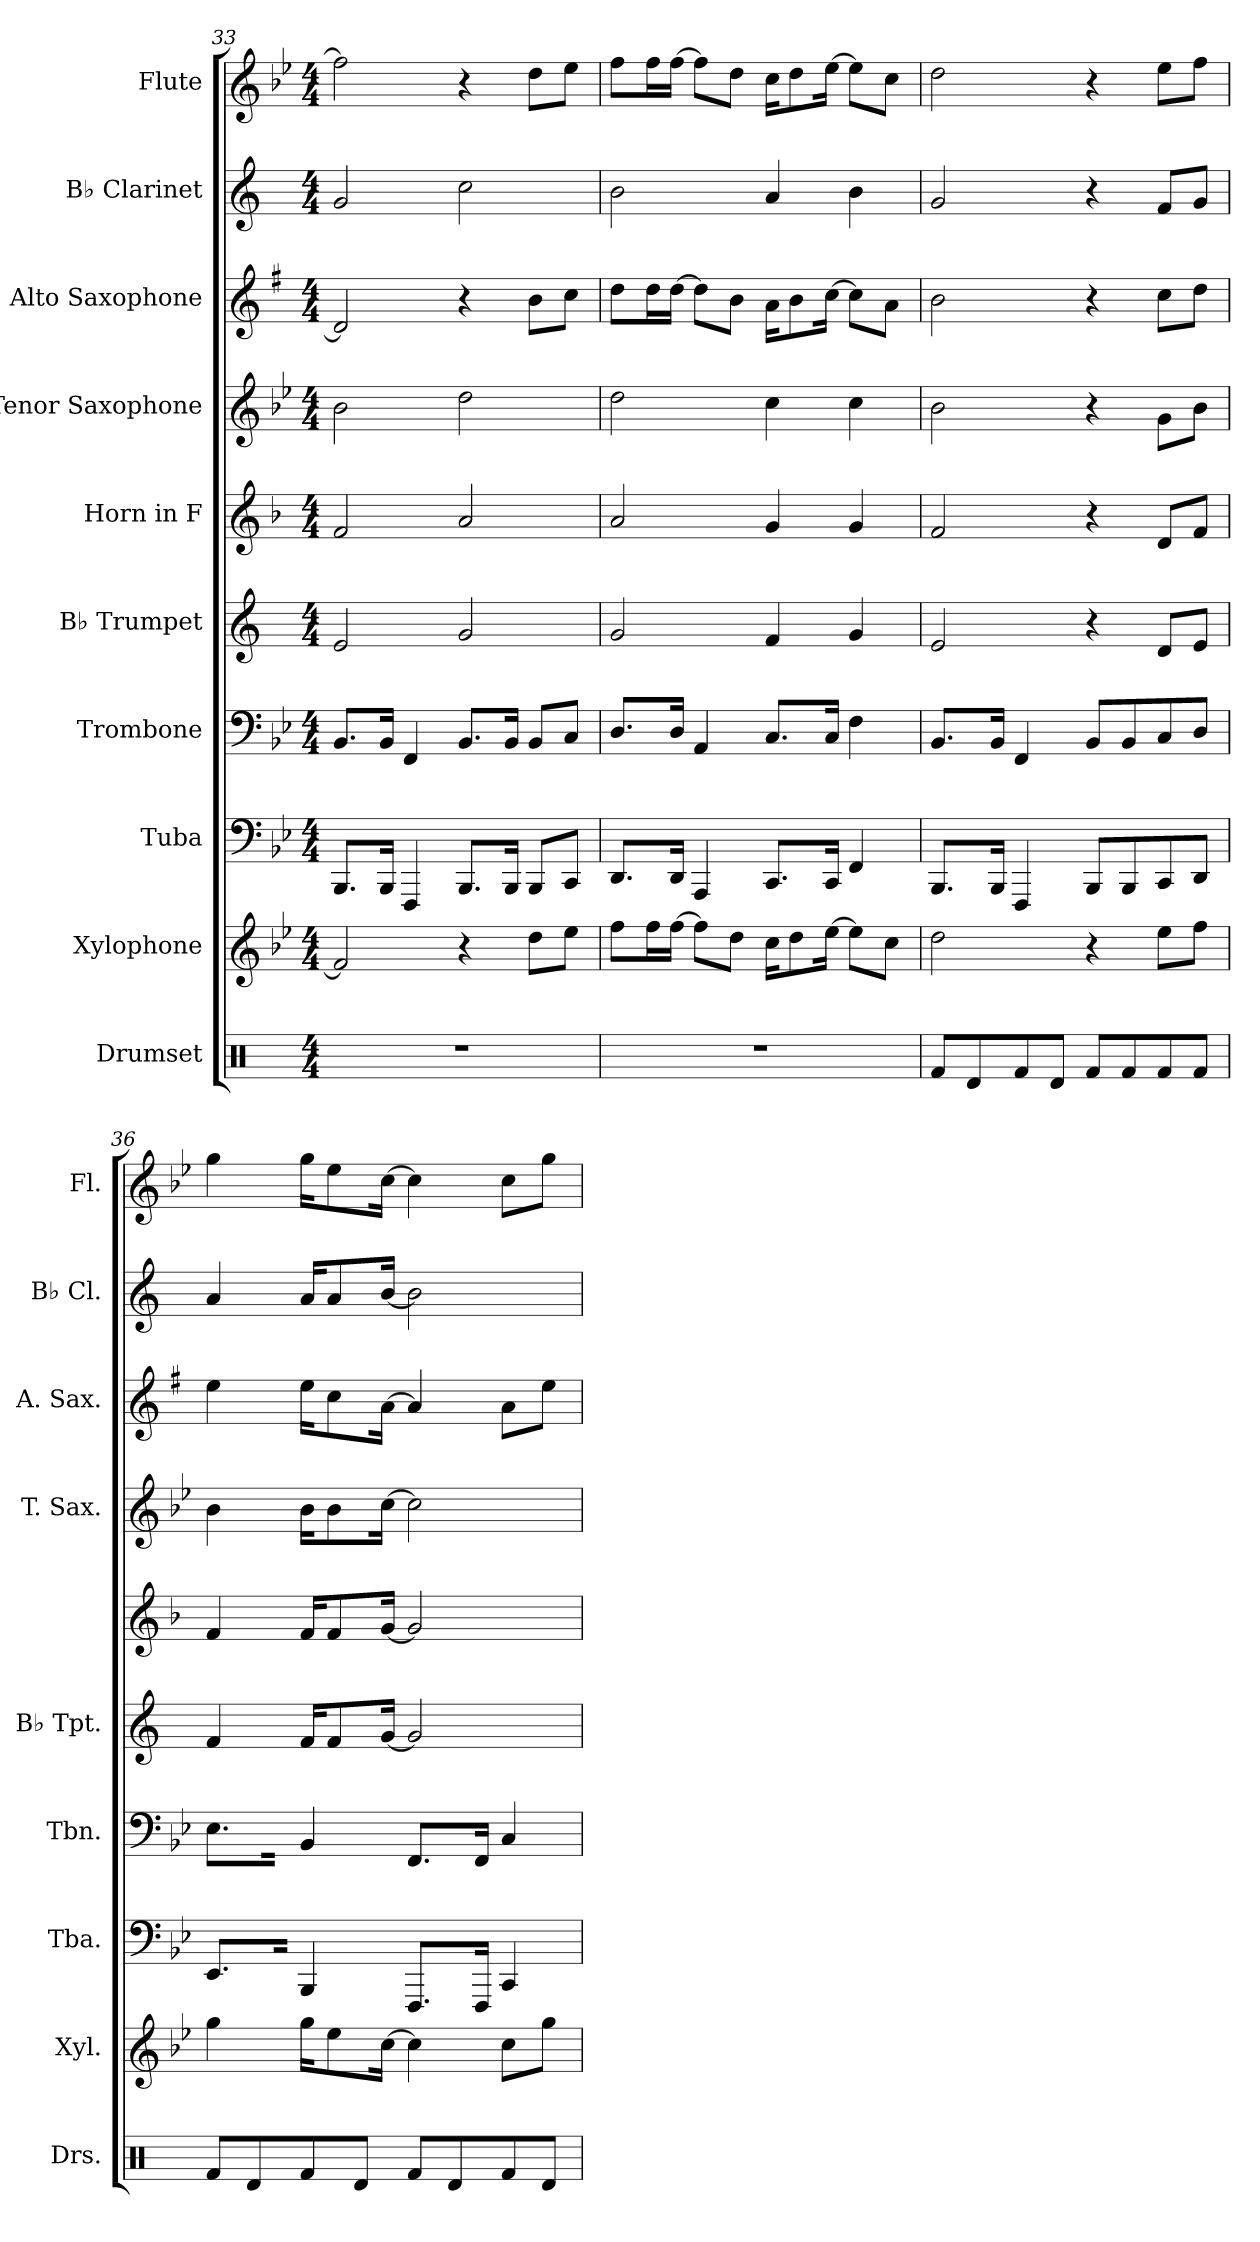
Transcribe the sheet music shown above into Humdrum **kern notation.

**kern	**kern	**kern	**kern	**kern	**kern	**kern	**kern	**kern	**kern
*part10	*part9	*part8	*part7	*part6	*part5	*part4	*part3	*part2	*part1
*staff10	*staff9	*staff8	*staff7	*staff6	*staff5	*staff4	*staff3	*staff2	*staff1
*I"Drumset	*I"Xylophone	*I"Tuba	*I"Trombone	*I"B♭ Trumpet	*I"Horn in F	*I"Tenor Saxophone	*I"Alto Saxophone	*I"B♭ Clarinet	*I"Flute
*I'Drs.	*I'Xyl.	*I'Tba.	*I'Tbn.	*I'B♭ Tpt.	*	*I'T. Sax.	*I'A. Sax.	*I'B♭ Cl.	*I'Fl.
!!LO:PB:g=z
*clefX	*clefG2	*clefF4	*clefF4	*clefG2	*clefG2	*clefG2	*clefG2	*clefG2	*clefG2
*	*ITrd-7c-12	*	*	*ITrd1c2	*ITrd4c7	*ITrd8c14	*ITrd5c9	*ITrd1c2	*
*k[]	*k[b-e-]	*k[b-e-]	*k[b-e-]	*k[b-e-]	*k[b-e-]	*k[b-e-]	*k[b-e-]	*k[b-e-]	*k[b-e-]
*M4/4	*M4/4	*M4/4	*M4/4	*M4/4	*M4/4	*M4/4	*M4/4	*M4/4	*M4/4
=33	=33	=33	=33	=33	=33	=33	=33	=33	=33
1r	2ff/]	8.BBB-/L	8.BB-/L	2d/	2B-/	2B-\	2F/]	2f/	2ff\]
.	.	16BBB-/Jk	16BB-/Jk	.	.	.	.	.	.
.	.	4FFF/	4FF/	.	.	.	.	.	.
.	4r	8.BBB-/L	8.BB-/L	2f/	2d/	2d\	4r	2b-\	4r
.	.	16BBB-/Jk	16BB-/Jk	.	.	.	.	.	.
.	8ddd\L	8BBB-/L	8BB-/L	.	.	.	8d\L	.	8dd\L
.	8eee-\J	8CC/J	8C/J	.	.	.	8e-\J	.	8ee-\J
=34	=34	=34	=34	=34	=34	=34	=34	=34	=34
1r	8fff\L	8.DD/L	8.D/L	2f/	2d/	2d\	8f\L	2a\	8ff\L
.	16fff\L	.	.	.	.	.	16f\L	.	16ff\L
.	[16fff\JJ	16DD/Jk	16D/Jk	.	.	.	[16f\JJ	.	[16ff\JJ
.	8fff\L]	4AAA/	4AA/	.	.	.	8f\L]	.	8ff\L]
.	8ddd\J	.	.	.	.	.	8d\J	.	8dd\J
.	16ccc\KL	8.CC/L	8.C/L	4e-/	4c/	4c\	16c\KL	4g/	16cc\KL
.	8ddd\	.	.	.	.	.	8d\	.	8dd\
.	[16eee-\Jk	16CC/Jk	16C/Jk	.	.	.	[16e-\Jk	.	[16ee-\Jk
.	8eee-\L]	4FF/	4F\	4f/	4c/	4c\	8e-\L]	4a\	8ee-\L]
.	8ccc\J	.	.	.	.	.	8c\J	.	8cc\J
=35	=35	=35	=35	=35	=35	=35	=35	=35	=35
8Rf/L	2ddd\	8.BBB-/L	8.BB-/L	2d/	2B-/	2B-\	2d\	2f/	2dd\
8Rd/	.	.	.	.	.	.	.	.	.
.	.	16BBB-/Jk	16BB-/Jk	.	.	.	.	.	.
8Rf/	.	4FFF/	4FF/	.	.	.	.	.	.
8Rd/J	.	.	.	.	.	.	.	.	.
8Rf/L	4r	8BBB-/L	8BB-/L	4r	4r	4r	4r	4r	4r
8Rf/	.	8BBB-/	8BB-/	.	.	.	.	.	.
8Rf/	8eee-\L	8CC/	8C/	8c/L	8G/L	8G\L	8e-\L	8e-/L	8ee-\L
8Rf/J	8fff\J	8DD/J	8D/J	8d/J	8B-/J	8B-\J	8f\J	8f/J	8ff\J
=36	=36	=36	=36	=36	=36	=36	=36	=36	=36
8Rf/L	4ggg\	8.EE-/L	8.E-\L	4e-/	4B-/	4B-\	4g\	4g/	4gg\
8Rd/	.	.	.	.	.	.	.	.	.
.	.	16EE-/Jkyy	16E-\Jkyy	.	.	.	.	.	.
8Rf/	16ggg\KL	4BBB-/	4BB-/	16e-/KL	16B-/KL	16B-\KL	16g\KL	16g/KL	16gg\KL
.	8eee-\	.	.	8e-/	8B-/	8B-\	8e-\	8g/	8ee-\
8Rd/J	.	.	.	.	.	.	.	.	.
.	[16ccc\Jk	.	.	[16f/Jk	[16c/Jk	[16c\Jk	[16c\Jk	[16a/Jk	[16cc\Jk
8Rf/L	4ccc\]	8.FFF/L	8.FF/L	2f/]	2c/]	2c\]	4c/]	2a\]	4cc\]
8Rd/	.	.	.	.	.	.	.	.	.
.	.	16FFF/Jk	16FF/Jk	.	.	.	.	.	.
8Rf/	8ccc\L	4CC/	4C/	.	.	.	8c\L	.	8cc\L
8Rd/J	8ggg\J	.	.	.	.	.	8g\J	.	8gg\J
=	=	=	=	=	=	=	=	=	=
*-	*-	*-	*-	*-	*-	*-	*-	*-	*-
